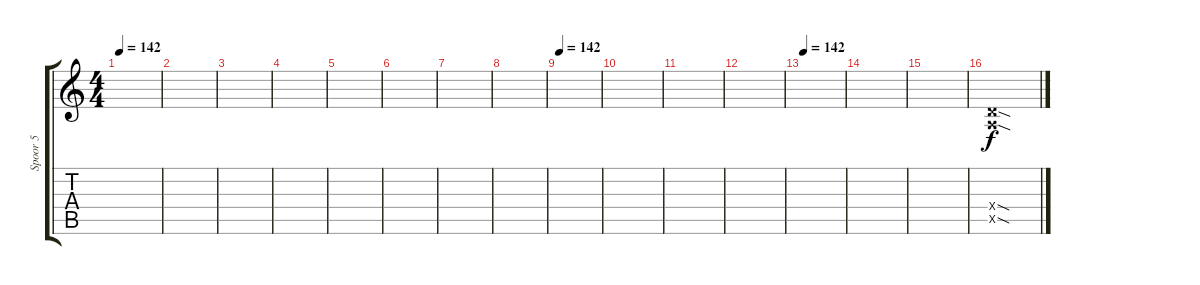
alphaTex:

\track ("Spoor 5" "Spoor 5") {instrument overdrivenguitar}
\staff {score tabs}
\tuning (E4 B3 G3 D3 A2 E2) {hide}
\ts (4 4)
\tempo 142
\clef g2
\ks c
|
|
|
|
|
|
|
|
\tempo 142
|
|
|
|
\tempo 142
|
|
|
(0.4{sod x} 0.5{sod x}).1
